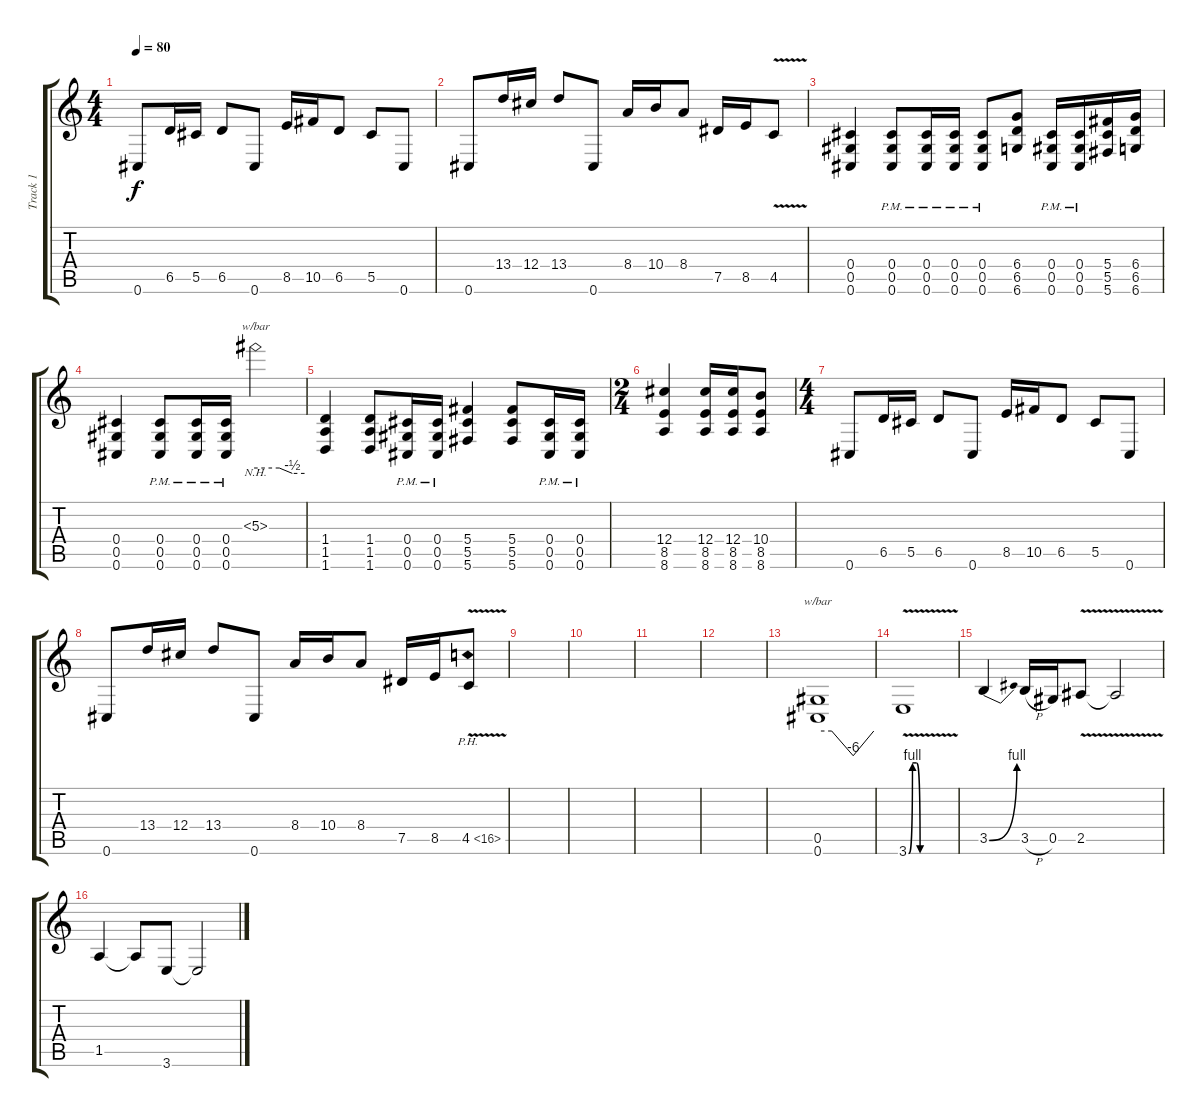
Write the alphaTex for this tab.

\track ("Track 1" "Track 1") {instrument distortionguitar}
\staff {score tabs}
\tuning (Eb4 Bb3 Gb3 Db3 Ab2 Db2) {hide}
\ts (4 4)
\tempo 80
\clef g2
\ks c
0.6.8{dy f} 6.5.16 5.5.16 6.5.8 0.6.8 8.5.16 10.5.16 6.5.8 5.5.8 0.6.8 |
0.6.8 13.4.16 12.4.16 13.4.8 0.6.8 8.4.16 10.4.16 8.4.8 7.5.16 8.5.16 4.5{v}.8 |
(0.4 0.5 0.6).4 (0.4{pm} 0.5{pm} 0.6{pm}).8 (0.4{pm} 0.5{pm} 0.6{pm}).16 (0.4{pm} 0.5{pm} 0.6{pm}).16 (0.4{pm} 0.5{pm} 0.6{pm}).8 (6.4 6.5 6.6).8 (0.4{pm} 0.5{pm} 0.6{pm}).16 (0.4{pm} 0.5{pm} 0.6{pm}).16 (5.4 5.5 5.6).16 (6.4 6.5 6.6).16 |
(0.4 0.5 0.6).4 (0.4{pm} 0.5{pm} 0.6{pm}).8 (0.4{pm} 0.5{pm} 0.6{pm}).16 (0.4{pm} 0.5{pm} 0.6{pm}).16 5.3{nh}.2{tbe (custom default 0 0 29 0 45 -2 60 -2)} |
(1.4 1.5 1.6).4 (1.4 1.5 1.6).8 (0.4{pm} 0.5{pm} 0.6{pm}).16 (0.4{pm} 0.5{pm} 0.6{pm}).16 (5.4 5.5 5.6).4 (5.4 5.5 5.6).8 (0.4{pm} 0.5{pm} 0.6{pm}).16 (0.4{pm} 0.5{pm} 0.6{pm}).16 |
\ts (2 4)
(12.4 8.5 8.6).4 (12.4 8.5 8.6).16 (12.4 8.5 8.6).16 (10.4 8.5 8.6).8 |
\ts (4 4)
0.6.8 6.5.16 5.5.16 6.5.8 0.6.8 8.5.16 10.5.16 6.5.8 5.5.8 0.6.8 |
0.6.8 13.4.16 12.4.16 13.4.8 0.6.8 8.4.16 10.4.16 8.4.8 7.5.16 8.5.16 4.5{ph 12 v}.8 |
|
|
|
|
(0.5 0.6).1{tbe (custom default 0 0 15 0 38 -24 60 0)} |
3.6{be (custom 0 0 5 4 10 4 15 0 60 0) v}.1 |
3.5{be (bend 0 0 60 4)}.4 3.5{h}.16 0.5.16 2.5{v}.8 2.5{t}.2 |
1.5.4 1.5{t}.8 3.6.8 3.6{t}.2
